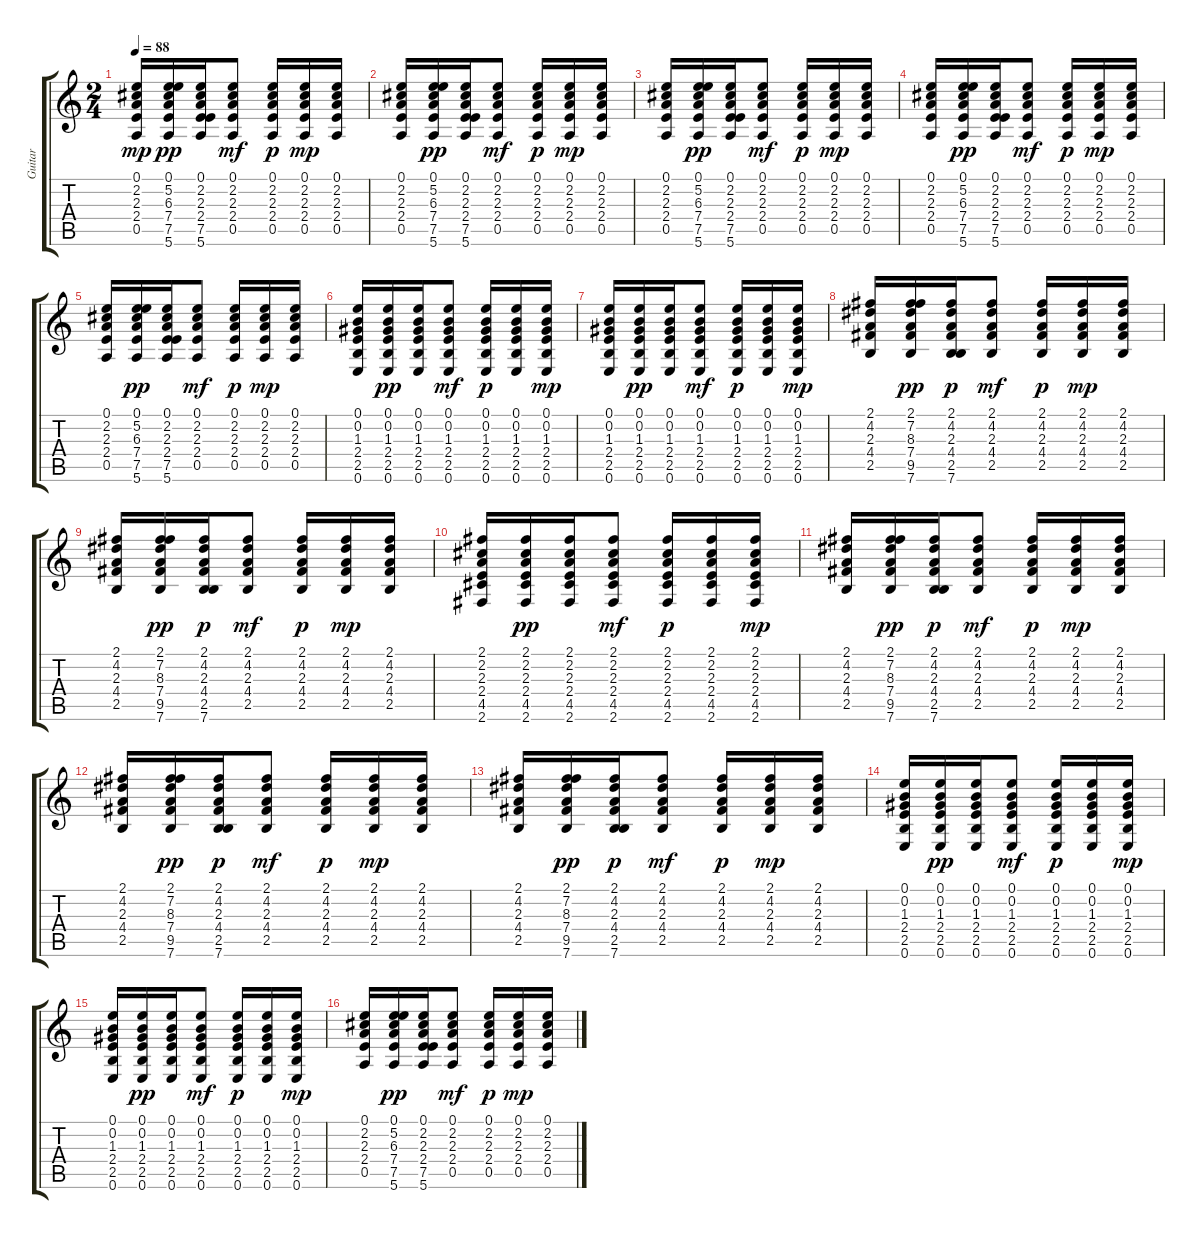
\track ("Guitar" "Guitar") {instrument acousticguitarsteel}
\staff {score tabs}
\tuning (E4 B3 G3 D3 A2 E2) {hide}
\ts (2 4)
\tempo 88
\clef g2
\ks c
(0.1 2.2 2.3 2.4 0.5).16{dy mp} (0.1 5.2 6.3 7.4 7.5 5.6).16{dy pp} (0.1 2.2 2.3 2.4 7.5 5.6).16 (0.1 2.2 2.3 2.4 0.5).8{dy mf} (0.1 2.2 2.3 2.4 0.5).16{dy p} (0.1 2.2 2.3 2.4 0.5).16{dy mp} (0.1 2.2 2.3 2.4 0.5).16 |
(0.1 2.2 2.3 2.4 0.5).16 (0.1 5.2 6.3 7.4 7.5 5.6).16{dy pp} (0.1 2.2 2.3 2.4 7.5 5.6).16 (0.1 2.2 2.3 2.4 0.5).8{dy mf} (0.1 2.2 2.3 2.4 0.5).16{dy p} (0.1 2.2 2.3 2.4 0.5).16{dy mp} (0.1 2.2 2.3 2.4 0.5).16 |
(0.1 2.2 2.3 2.4 0.5).16 (0.1 5.2 6.3 7.4 7.5 5.6).16{dy pp} (0.1 2.2 2.3 2.4 7.5 5.6).16 (0.1 2.2 2.3 2.4 0.5).8{dy mf} (0.1 2.2 2.3 2.4 0.5).16{dy p} (0.1 2.2 2.3 2.4 0.5).16{dy mp} (0.1 2.2 2.3 2.4 0.5).16 |
(0.1 2.2 2.3 2.4 0.5).16 (0.1 5.2 6.3 7.4 7.5 5.6).16{dy pp} (0.1 2.2 2.3 2.4 7.5 5.6).16 (0.1 2.2 2.3 2.4 0.5).8{dy mf} (0.1 2.2 2.3 2.4 0.5).16{dy p} (0.1 2.2 2.3 2.4 0.5).16{dy mp} (0.1 2.2 2.3 2.4 0.5).16 |
(0.1 2.2 2.3 2.4 0.5).16 (0.1 5.2 6.3 7.4 7.5 5.6).16{dy pp} (0.1 2.2 2.3 2.4 7.5 5.6).16 (0.1 2.2 2.3 2.4 0.5).8{dy mf} (0.1 2.2 2.3 2.4 0.5).16{dy p} (0.1 2.2 2.3 2.4 0.5).16{dy mp} (0.1 2.2 2.3 2.4 0.5).16 |
(0.1 0.2 1.3 2.4 2.5 0.6).16 (0.1 0.2 1.3 2.4 2.5 0.6).16{dy pp} (0.1 0.2 1.3 2.4 2.5 0.6).16 (0.1 0.2 1.3 2.4 2.5 0.6).8{dy mf} (0.1 0.2 1.3 2.4 2.5 0.6).16{dy p} (0.1 0.2 1.3 2.4 2.5 0.6).16 (0.1 0.2 1.3 2.4 2.5 0.6).16{dy mp} |
(0.1 0.2 1.3 2.4 2.5 0.6).16 (0.1 0.2 1.3 2.4 2.5 0.6).16{dy pp} (0.1 0.2 1.3 2.4 2.5 0.6).16 (0.1 0.2 1.3 2.4 2.5 0.6).8{dy mf} (0.1 0.2 1.3 2.4 2.5 0.6).16{dy p} (0.1 0.2 1.3 2.4 2.5 0.6).16 (0.1 0.2 1.3 2.4 2.5 0.6).16{dy mp} |
(2.1 4.2 2.3 4.4 2.5).16 (2.1 7.2 8.3 7.4 9.5 7.6).16{dy pp} (2.1 4.2 2.3 4.4 2.5 7.6).16{dy p} (2.1 4.2 2.3 4.4 2.5).8{dy mf} (2.1 4.2 2.3 4.4 2.5).16{dy p} (2.1 4.2 2.3 4.4 2.5).16{dy mp} (2.1 4.2 2.3 4.4 2.5).16 |
(2.1 4.2 2.3 4.4 2.5).16 (2.1 7.2 8.3 7.4 9.5 7.6).16{dy pp} (2.1 4.2 2.3 4.4 2.5 7.6).16{dy p} (2.1 4.2 2.3 4.4 2.5).8{dy mf} (2.1 4.2 2.3 4.4 2.5).16{dy p} (2.1 4.2 2.3 4.4 2.5).16{dy mp} (2.1 4.2 2.3 4.4 2.5).16 |
(2.1 2.2 2.3 2.4 4.5 2.6).16 (2.1 2.2 2.3 2.4 4.5 2.6).16{dy pp} (2.1 2.2 2.3 2.4 4.5 2.6).16 (2.1 2.2 2.3 2.4 4.5 2.6).8{dy mf} (2.1 2.2 2.3 2.4 4.5 2.6).16{dy p} (2.1 2.2 2.3 2.4 4.5 2.6).16 (2.1 2.2 2.3 2.4 4.5 2.6).16{dy mp} |
(2.1 4.2 2.3 4.4 2.5).16 (2.1 7.2 8.3 7.4 9.5 7.6).16{dy pp} (2.1 4.2 2.3 4.4 2.5 7.6).16{dy p} (2.1 4.2 2.3 4.4 2.5).8{dy mf} (2.1 4.2 2.3 4.4 2.5).16{dy p} (2.1 4.2 2.3 4.4 2.5).16{dy mp} (2.1 4.2 2.3 4.4 2.5).16 |
(2.1 4.2 2.3 4.4 2.5).16 (2.1 7.2 8.3 7.4 9.5 7.6).16{dy pp} (2.1 4.2 2.3 4.4 2.5 7.6).16{dy p} (2.1 4.2 2.3 4.4 2.5).8{dy mf} (2.1 4.2 2.3 4.4 2.5).16{dy p} (2.1 4.2 2.3 4.4 2.5).16{dy mp} (2.1 4.2 2.3 4.4 2.5).16 |
(2.1 4.2 2.3 4.4 2.5).16 (2.1 7.2 8.3 7.4 9.5 7.6).16{dy pp} (2.1 4.2 2.3 4.4 2.5 7.6).16{dy p} (2.1 4.2 2.3 4.4 2.5).8{dy mf} (2.1 4.2 2.3 4.4 2.5).16{dy p} (2.1 4.2 2.3 4.4 2.5).16{dy mp} (2.1 4.2 2.3 4.4 2.5).16 |
(0.1 0.2 1.3 2.4 2.5 0.6).16 (0.1 0.2 1.3 2.4 2.5 0.6).16{dy pp} (0.1 0.2 1.3 2.4 2.5 0.6).16 (0.1 0.2 1.3 2.4 2.5 0.6).8{dy mf} (0.1 0.2 1.3 2.4 2.5 0.6).16{dy p} (0.1 0.2 1.3 2.4 2.5 0.6).16 (0.1 0.2 1.3 2.4 2.5 0.6).16{dy mp} |
(0.1 0.2 1.3 2.4 2.5 0.6).16 (0.1 0.2 1.3 2.4 2.5 0.6).16{dy pp} (0.1 0.2 1.3 2.4 2.5 0.6).16 (0.1 0.2 1.3 2.4 2.5 0.6).8{dy mf} (0.1 0.2 1.3 2.4 2.5 0.6).16{dy p} (0.1 0.2 1.3 2.4 2.5 0.6).16 (0.1 0.2 1.3 2.4 2.5 0.6).16{dy mp} |
(0.1 2.2 2.3 2.4 0.5).16 (0.1 5.2 6.3 7.4 7.5 5.6).16{dy pp} (0.1 2.2 2.3 2.4 7.5 5.6).16 (0.1 2.2 2.3 2.4 0.5).8{dy mf} (0.1 2.2 2.3 2.4 0.5).16{dy p} (0.1 2.2 2.3 2.4 0.5).16{dy mp} (0.1 2.2 2.3 2.4 0.5).16
